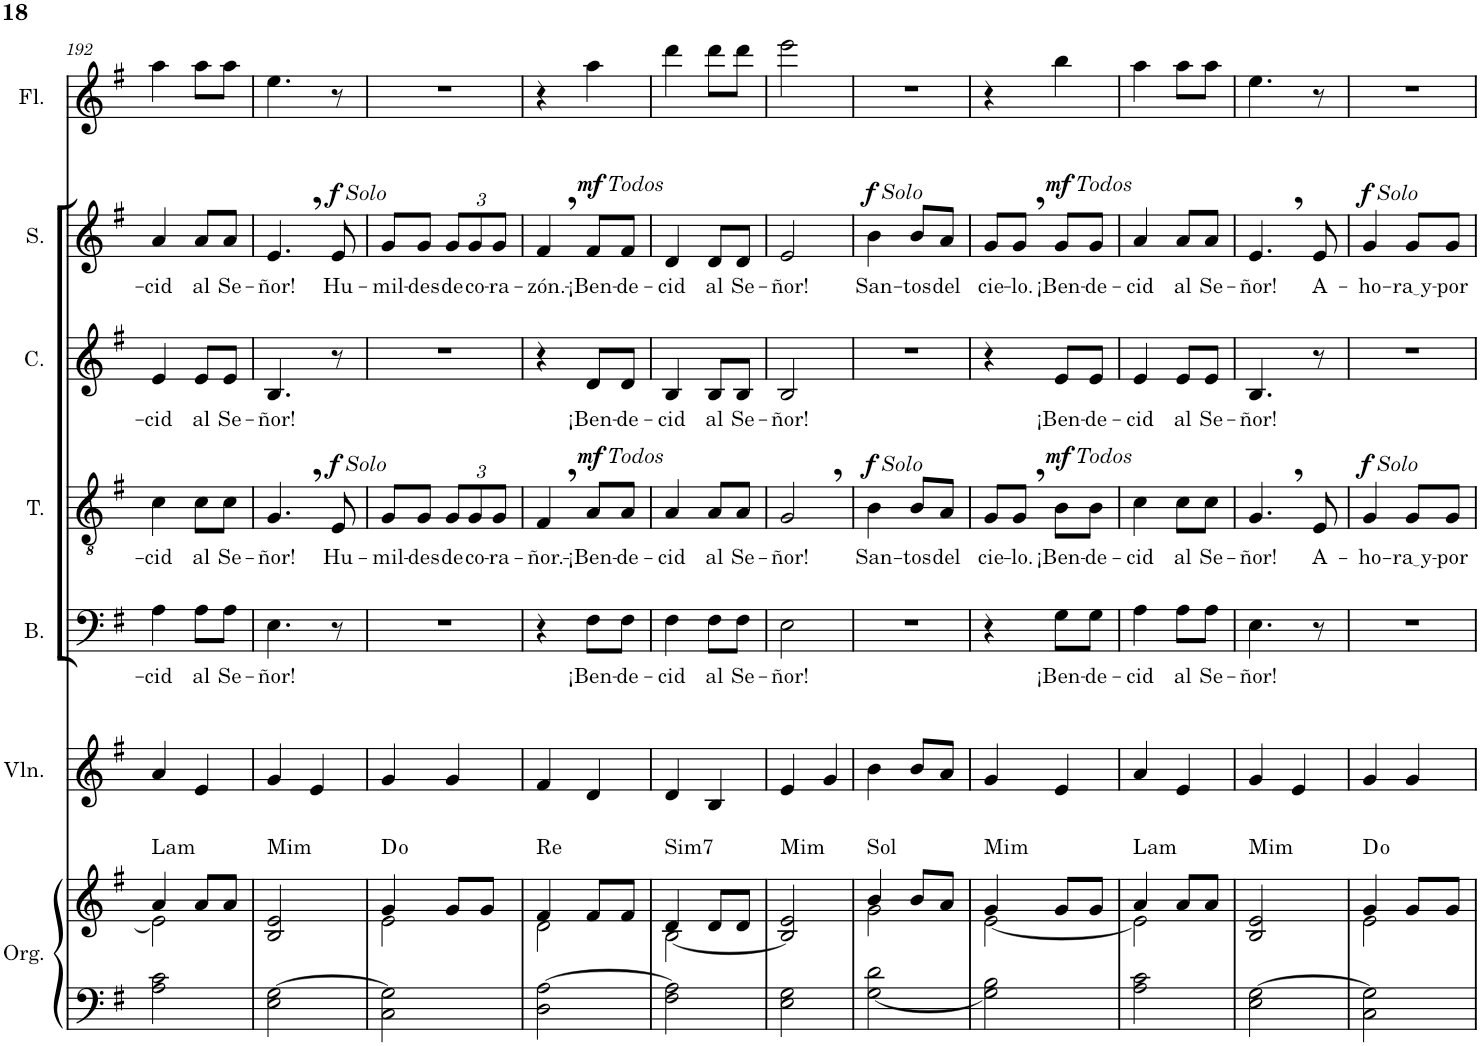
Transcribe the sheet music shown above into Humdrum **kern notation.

**kern	**kern	**harte	**kern	**kern	**text	**kern	**text	**dynam	**kern	**text	**kern	**text	**dynam	**kern
*part7	*part7	*part7	*part6	*part5	*part5	*part4	*part4	*part4	*part3	*part3	*part2	*part2	*part2	*part1
*staff8	*staff7	*	*staff6	*staff5	*staff5	*staff4	*staff4	*staff4	*staff3	*staff3	*staff2	*staff2	*staff2	*staff1
*I"Órgano	*	*	*I"Violín	*I"Bajo	*	*I"Tenor	*	*	*I"Contralto	*	*I"Soprano	*	*	*I"Flauta
*	*	*	*I'Vln.	*I'B.	*	*I'T.	*	*	*I'C.	*	*I'S.	*	*	*I'Fl.
!!LO:PB:g=z
*clefF4	*clefG2	*	*clefG2	*clefF4	*	*clefGv2	*	*	*clefG2	*	*clefG2	*	*	*clefG2
*k[f#]	*k[f#]	*	*k[f#]	*k[f#]	*	*k[f#]	*	*	*k[f#]	*	*k[f#]	*	*	*k[f#]
*M2/4	*M2/4	*	*M2/4	*M2/4	*	*M2/4	*	*	*M2/4	*	*M2/4	*	*	*M2/4
=192	=192	=192	=192	=192	=192	=192	=192	=192	=192	=192	=192	=192	=192	=192
*	*^	*	*	*	*	*	*	*	*	*	*	*	*	*
!	!	!	!LO:H:kt=Lam	!	!	!LO:LY:b	!	!LO:LY:b	!	!	!LO:LY:b	!	!LO:LY:b	!	!
2A\ 2c\	4a/	2e\]	N	4a/	4A\	-cid	4c\	-cid	.	4e/	-cid	4a/	-cid	.	4aa\
!	!	!	!	!	!	!LO:LY:b	!	!LO:LY:b	!	!	!LO:LY:b	!	!LO:LY:b	!	!
.	8a/L	.	.	4e/	8A\L	al	8c\L	al	.	8e/L	al	8a/L	al	.	8aa\L
!	!	!	!	!	!	!LO:LY:b	!	!LO:LY:b	!	!	!LO:LY:b	!	!LO:LY:b	!	!
.	8a/J	.	.	.	8A\J	Se-	8c\J	Se-	.	8e/J	Se-	8a/J	Se-	.	8aa\J
*	*v	*v	*	*	*	*	*	*	*	*	*	*	*	*	*
=193	=193	=193	=193	=193	=193	=193	=193	=193	=193	=193	=193	=193	=193	=193
!	!	!LO:H:kt=Mim	!	!	!LO:LY:b	!	!LO:LY:b	!	!	!LO:LY:b	!	!LO:LY:b	!	!
2E\ [2G\	2B/ 2e/	N	4g/	4.E\	-ñor!	4.G,/	-ñor!	.	4.B/	-ñor!	4.e,/	-ñor!	.	4.ee\
.	.	.	4e/	.	.	.	.	.	.	.	.	.	.	.
!	!	!	!	!	!	!	!	!	!	!	!LO:TX:a:i:t=Solo	!	!	!
!	!	!	!	!	!	!LO:TX:a:i:t=Solo	!	!	!	!	!	!	!	!
!	!	!	!	!	!	!	!LO:LY:b	!LO:DY:a	!	!	!	!LO:LY:b	!LO:DY:a	!
.	.	.	.	8r	.	8E/	Hu-	f	8r	.	8e/	Hu-	f	8r
=194	=194	=194	=194	=194	=194	=194	=194	=194	=194	=194	=194	=194	=194	=194
*	*^	*	*	*	*	*	*	*	*	*	*	*	*	*
!	!	!	!	!	!	!	!	!LO:LY:b	!	!	!	!	!LO:LY:b	!	!
2C\ 2G\]	4g/	2e\	D:dim	4g/	2r	.	8G/L	-mil-	.	2r	.	8g/L	-mil-	.	2r
!	!	!	!	!	!	!	!	!LO:LY:b	!	!	!	!	!LO:LY:b	!	!
.	.	.	.	.	.	.	8G/J	-des	.	.	.	8g/J	-des	.	.
*	*	*	*	*	*	*	*Xbrackettup	*	*	*	*	*	*	*	*
!	!	!	!	!	!	!	!	!LO:LY:b	!	!	!	!	!	!	!
*	*	*	*	*	*	*	*	*	*	*	*	*Xbrackettup	*	*	*
!	!	!	!	!	!	!	!	!	!	!	!	!	!LO:LY:b	!	!
.	8g/L	.	.	4g/	.	.	12G/L	de	.	.	.	12g/L	de	.	.
!	!	!	!	!	!	!	!	!LO:LY:b	!	!	!	!	!LO:LY:b	!	!
.	.	.	.	.	.	.	12G/	co-	.	.	.	12g/	co-	.	.
.	8g/J	.	.	.	.	.	.	.	.	.	.	.	.	.	.
!	!	!	!	!	!	!	!	!LO:LY:b	!	!	!	!	!LO:LY:b	!	!
.	.	.	.	.	.	.	12G/J	-ra-	.	.	.	12g/J	-ra-	.	.
=195	=195	=195	=195	=195	=195	=195	=195	=195	=195	=195	=195	=195	=195	=195	=195
!	!	!	!LO:H:kt=Re	!	!	!	!	!LO:LY:b	!	!	!	!	!LO:LY:b	!	!
2D\ [2A\	4f#/	2d\	N	4f#/	4r	.	4F#,/	-ñor.-	.	4r	.	4f#,/	-zón.-	.	4r
!	!	!	!	!	!	!	!	!	!	!	!	!LO:TX:a:i:t=Todos	!	!	!
!	!	!	!	!	!	!	!LO:TX:a:i:t=Todos	!	!	!	!	!	!	!	!
!	!	!	!	!	!	!LO:LY:b	!	!LO:LY:b	!LO:DY:a	!	!LO:LY:b	!	!LO:LY:b	!LO:DY:a	!
.	8f#/L	.	.	4d/	8F#\L	¡Ben-	8A/L	¡Ben-	mf	8d/L	¡Ben-	8f#/L	¡Ben-	mf	4aa\
!	!	!	!	!	!	!LO:LY:b	!	!LO:LY:b	!	!	!LO:LY:b	!	!LO:LY:b	!	!
.	8f#/J	.	.	.	8F#\J	-de-	8A/J	-de-	.	8d/J	-de-	8f#/J	-de-	.	.
=196	=196	=196	=196	=196	=196	=196	=196	=196	=196	=196	=196	=196	=196	=196	=196
!	!	!	!LO:H:kt=Sim7	!	!	!LO:LY:b	!	!LO:LY:b	!	!	!LO:LY:b	!	!LO:LY:b	!	!
2F#\ 2A\]	4d/	[2B\	N	4d/	4F#\	-cid	4A/	-cid	.	4B/	-cid	4d/	-cid	.	4ddd\
!	!	!	!	!	!	!LO:LY:b	!	!LO:LY:b	!	!	!LO:LY:b	!	!LO:LY:b	!	!
.	8d/L	.	.	4B/	8F#\L	al	8A/L	al	.	8B/L	al	8d/L	al	.	8ddd\L
!	!	!	!	!	!	!LO:LY:b	!	!LO:LY:b	!	!	!LO:LY:b	!	!LO:LY:b	!	!
.	8d/J	.	.	.	8F#\J	Se-	8A/J	Se-	.	8B/J	Se-	8d/J	Se-	.	8ddd\J
*	*v	*v	*	*	*	*	*	*	*	*	*	*	*	*	*
=197	=197	=197	=197	=197	=197	=197	=197	=197	=197	=197	=197	=197	=197	=197
!	!	!LO:H:kt=Mim	!	!	!LO:LY:b	!	!LO:LY:b	!	!	!LO:LY:b	!	!LO:LY:b	!	!
2E\ 2G\	2B/] 2e/	N	4e/	2E\	-ñor!	2G/	-ñor!	.	2B/	-ñor!	2e/	-ñor!	.	2eee\
.	.	.	4g/	.	.	.	.	.	.	.	.	.	.	.
=198	=198	=198	=198	=198	=198	=198	=198	=198	=198	=198	=198	=198	=198	=198
*	*^	*	*	*	*	*	*	*	*	*	*	*	*	*
!	!	!	!	!	!	!	!	!	!	!	!	!LO:TX:a:i:t=Solo	!	!	!
!	!	!	!	!	!	!	!LO:TX:a:i:t=Solo	!	!	!	!	!	!	!	!
!	!	!	!LO:H:kt=Sol	!	!	!	!	!LO:LY:b	!LO:DY:a	!	!	!	!LO:LY:b	!LO:DY:a	!
[2G\ 2d\	4b/	2g\	N	4b\	2r	.	4B\	-San-	f	2r	.	4b\	-San-	f	2r
!	!	!	!	!	!	!	!	!LO:LY:b	!	!	!	!	!LO:LY:b	!	!
.	8b/L	.	.	8b/L	.	.	8B/L	-tos	.	.	.	8b/L	-tos	.	.
!	!	!	!	!	!	!	!	!LO:LY:b	!	!	!	!	!LO:LY:b	!	!
.	8a/J	.	.	8a/J	.	.	8A/J	del	.	.	.	8a/J	del	.	.
=199	=199	=199	=199	=199	=199	=199	=199	=199	=199	=199	=199	=199	=199	=199	=199
!	!	!	!LO:H:kt=Mim	!	!	!	!	!LO:LY:b	!	!	!	!	!LO:LY:b	!	!
2G\] 2B\	4g/	[2e\	N	4g/	4r	.	8G/L	cie-	.	4r	.	8g/L	cie-	.	4r
!	!	!	!	!	!	!	!	!LO:LY:b	!	!	!	!	!LO:LY:b	!	!
.	.	.	.	.	.	.	8G,/J	-lo.	.	.	.	8g,/J	-lo.	.	.
!	!	!	!	!	!	!	!	!	!	!	!	!LO:TX:a:i:t=Todos	!	!	!
!	!	!	!	!	!	!	!LO:TX:a:i:t=Todos	!	!	!	!	!	!	!	!
!	!	!	!	!	!	!LO:LY:b	!	!LO:LY:b	!LO:DY:a	!	!LO:LY:b	!	!LO:LY:b	!LO:DY:a	!
.	8g/L	.	.	4e/	8G\L	¡Ben-	8B\L	¡Ben-	mf	8e/L	¡Ben-	8g/L	¡Ben-	mf	4bb\
!	!	!	!	!	!	!LO:LY:b	!	!LO:LY:b	!	!	!LO:LY:b	!	!LO:LY:b	!	!
.	8g/J	.	.	.	8G\J	-de-	8B\J	-de-	.	8e/J	-de-	8g/J	-de-	.	.
=200	=200	=200	=200	=200	=200	=200	=200	=200	=200	=200	=200	=200	=200	=200	=200
!	!	!	!LO:H:kt=Lam	!	!	!LO:LY:b	!	!LO:LY:b	!	!	!LO:LY:b	!	!LO:LY:b	!	!
2A\ 2c\	4a/	2e\]	N	4a/	4A\	-cid	4c\	-cid	.	4e/	-cid	4a/	-cid	.	4aa\
!	!	!	!	!	!	!LO:LY:b	!	!LO:LY:b	!	!	!LO:LY:b	!	!LO:LY:b	!	!
.	8a/L	.	.	4e/	8A\L	al	8c\L	al	.	8e/L	al	8a/L	al	.	8aa\L
!	!	!	!	!	!	!LO:LY:b	!	!LO:LY:b	!	!	!LO:LY:b	!	!LO:LY:b	!	!
.	8a/J	.	.	.	8A\J	Se-	8c\J	Se-	.	8e/J	Se-	8a/J	Se-	.	8aa\J
*	*v	*v	*	*	*	*	*	*	*	*	*	*	*	*	*
=201	=201	=201	=201	=201	=201	=201	=201	=201	=201	=201	=201	=201	=201	=201
!	!	!LO:H:kt=Mim	!	!	!LO:LY:b	!	!LO:LY:b	!	!	!LO:LY:b	!	!LO:LY:b	!	!
2E\ [2G\	2B/ 2e/	N	4g/	4.E\	-ñor!	4.G,/	-ñor!	.	4.B/	-ñor!	4.e,/	-ñor!	.	4.ee\
.	.	.	4e/	.	.	.	.	.	.	.	.	.	.	.
!	!	!	!	!	!	!	!LO:LY:b	!	!	!	!	!LO:LY:b	!	!
.	.	.	.	8r	.	8E/	A-	.	8r	.	8e/	A-	.	8r
=202	=202	=202	=202	=202	=202	=202	=202	=202	=202	=202	=202	=202	=202	=202
*	*^	*	*	*	*	*	*	*	*	*	*	*	*	*
!	!	!	!	!	!	!	!	!	!	!	!	!LO:TX:a:i:t=Solo	!	!	!
!	!	!	!	!	!	!	!LO:TX:a:i:t=Solo	!	!	!	!	!	!	!	!
!	!	!	!	!	!	!	!	!LO:LY:b	!LO:DY:a	!	!	!	!LO:LY:b	!LO:DY:a	!
2C\ 2G\]	4g/	2e\	D:dim	4g/	2r	.	4G/	-ho-	f	2r	.	4g/	-ho-	f	2r
!	!	!	!	!	!	!	!	!LO:LY:b	!	!	!	!	!LO:LY:b	!	!
.	8g/L	.	.	4g/	.	.	8G/L	ra y	.	.	.	8g/L	ra y	.	.
!	!	!	!	!	!	!	!	!LO:LY:b	!	!	!	!	!LO:LY:b	!	!
.	8g/J	.	.	.	.	.	8G/J	-por	.	.	.	8g/J	-por	.	.
*	*v	*v	*	*	*	*	*	*	*	*	*	*	*	*	*
=	=	=	=	=	=	=	=	=	=	=	=	=	=	=
*-	*-	*-	*-	*-	*-	*-	*-	*-	*-	*-	*-	*-	*-	*-
